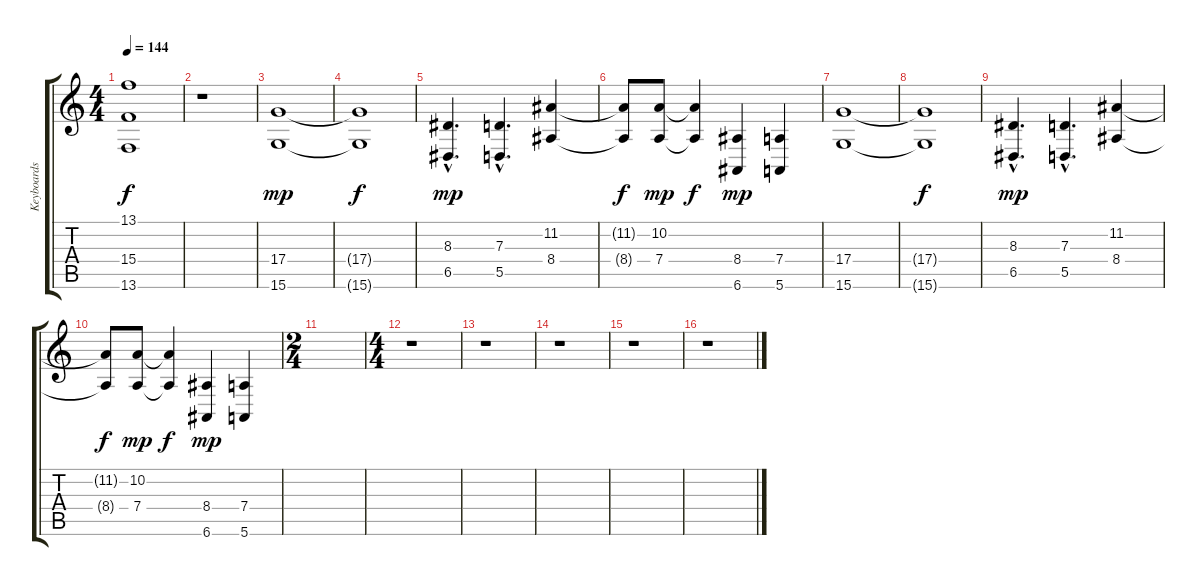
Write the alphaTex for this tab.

\track ("Keyboards" "Keyboards") {instrument choiraahs}
\staff {score tabs}
\tuning (E4 B3 G3 D3 A2 E2) {hide}
\ts (4 4)
\tempo 144
\clef g2
\ks c
(13.1{t} 15.4{t} 13.6{t}).1{dy f} |
r.1 |
(17.4 15.6).1{dy mp} |
(17.4{t} 15.6{t}).1{dy f} |
(8.3{hac} 6.5{hac}).4{d dy mp} (7.3{hac} 5.5{hac}).4{d} (11.2 8.4).4 |
(11.2{t} 8.4{t}).8{dy f} (10.2 7.4).8{dy mp} (10.2{t} 7.4{t}).4{dy f} (8.4 6.6).4{dy mp} (7.4 5.6).4 |
(17.4 15.6).1 |
(17.4{t} 15.6{t}).1{dy f} |
(8.3{hac} 6.5{hac}).4{d dy mp} (7.3{hac} 5.5{hac}).4{d} (11.2 8.4).4 |
(11.2{t} 8.4{t}).8{dy f} (10.2 7.4).8{dy mp} (10.2{t} 7.4{t}).4{dy f} (8.4 6.6).4{dy mp} (7.4 5.6).4 |
\ts (2 4)
|
\ts (4 4)
r.1 |
r.1 |
r.1 |
r.1 |
r.1
